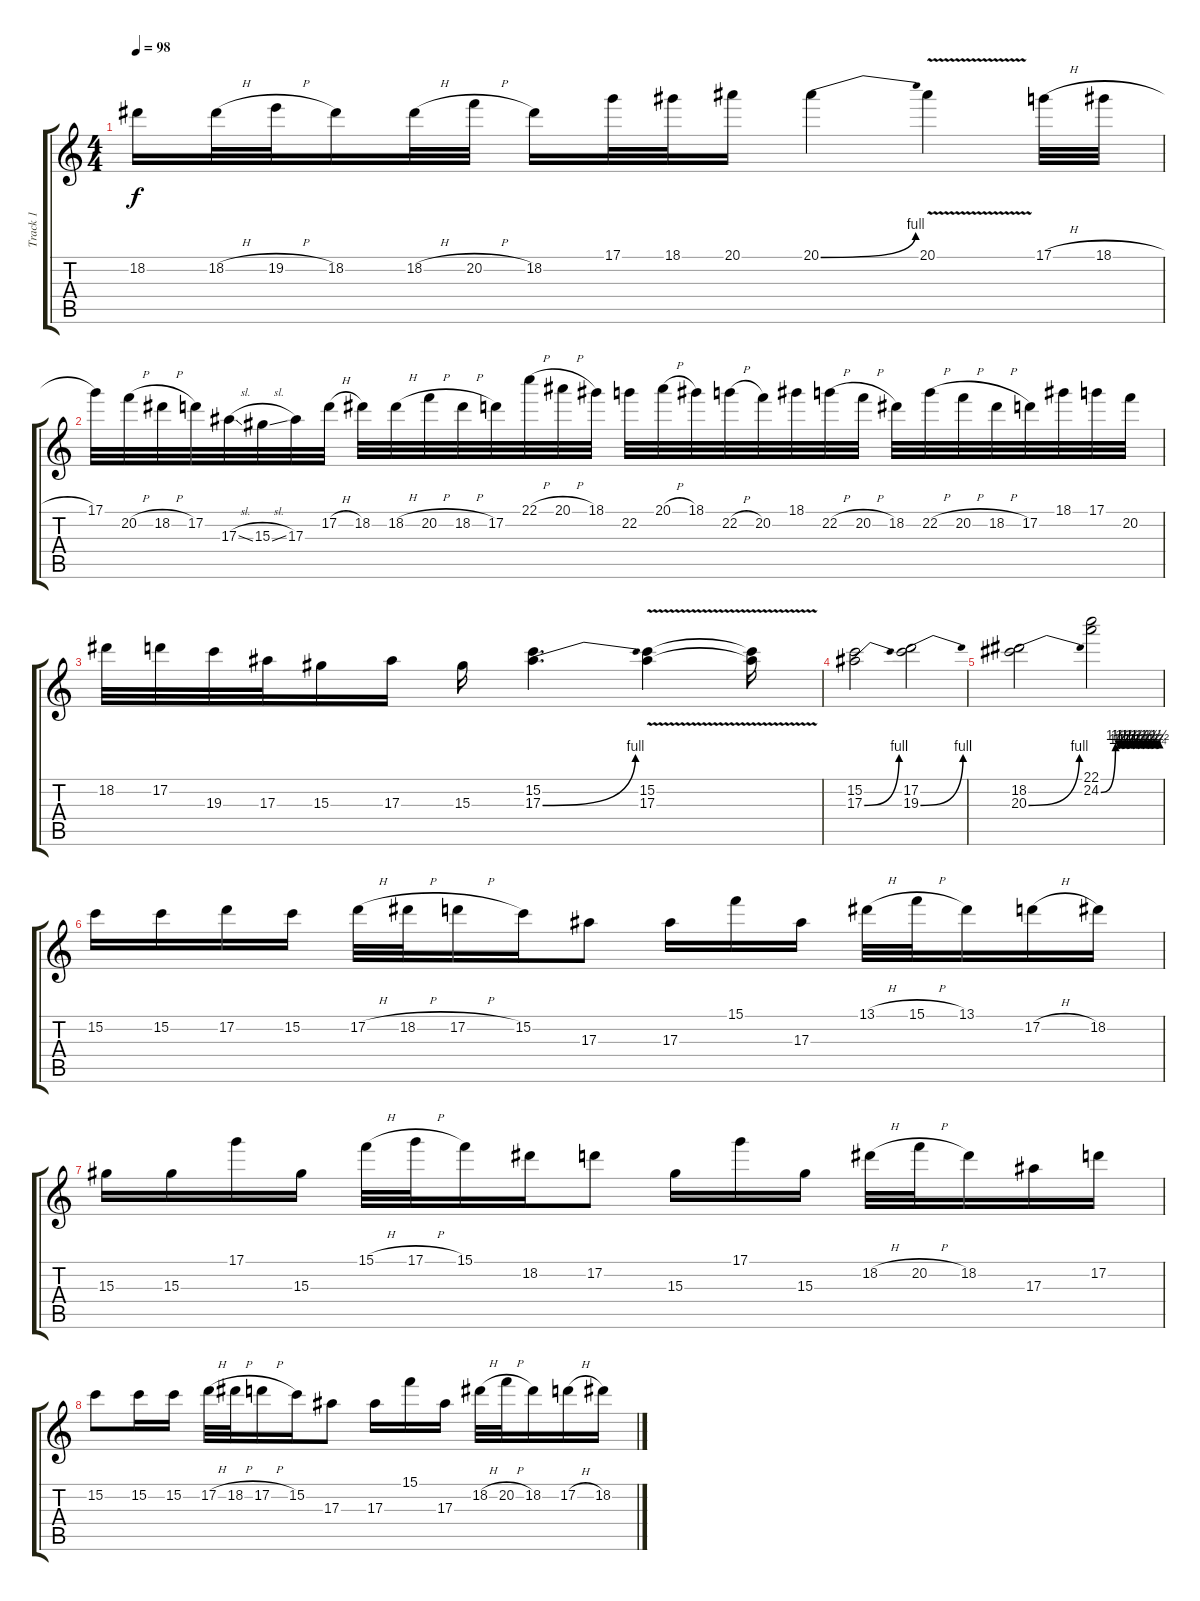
\track ("Track 1" "Track 1") {instrument overdrivenguitar}
\staff {score tabs}
\tuning (D4 A3 F3 C3 G2 C2) {hide}
\ts (4 4)
\tempo 98
\clef g2
\ks c
18.2{t}.16{dy f} 18.2{h}.32 19.2{h}.32 18.2.16 18.2{h}.32 20.2{h}.32 18.2.16 17.1.32 18.1.32 20.1.16 20.1{be (bend 0 0 60 4)}.4 20.1{v}.4 17.1{h}.32 18.1{h}.32 |
17.1.32 20.2{h}.32 18.2{h}.32 17.2.32 17.3{sl}.32 15.3{sl}.32 17.3.32 17.2{h}.32 18.2.32 18.2{h}.32 20.2{h}.32 18.2{h}.32 17.2.32 22.1{h}.32 20.1{h}.32 18.1.32 22.2.32 20.1{h}.32 18.1.32 22.2{h}.32 20.2.32 18.1.32 22.2{h}.32 20.2{h}.32 18.2.32 22.2{h}.32 20.2{h}.32 18.2{h}.32 17.2.32 18.1.32 17.1.32 20.2.32 |
18.2.32 17.2.32 19.3.32 17.3.32 15.3.16 17.3.16 15.3.16 (15.2 17.3{be (bend 0 0 60 4)}).4{d} (15.2 17.3{v}).4 (15.2{t} 17.3{t}).16 |
(15.2 17.3{be (bend 0 0 60 4)}).2 (17.2 19.3{be (bend 0 0 60 4)}).2 |
(18.2 20.3{be (bend 0 0 60 4)}).2 (22.1 24.2{be (custom 0 0 15 6 18 5 20 6 22 5 25 6 27 5 30 6 33 5 35 6 38 5 40 6 43 5 45 6 48 5 50 6 52 5 54 6 57 5 60 6)}).2 |
15.2.16 15.2.16 17.2.16 15.2.16 17.2{h}.32 18.2{h}.32 17.2{h}.16 15.2.16 17.3.8 17.3.16 15.1.16 17.3.16 13.1{h}.32 15.1{h}.32 13.1.16 17.2{h}.16 18.2.16 |
15.3.16 15.3.16 17.1.16 15.3.16 15.1{h}.32 17.1{h}.32 15.1.16 18.2.16 17.2.8 15.3.16 17.1.16 15.3.16 18.2{h}.32 20.2{h}.32 18.2.16 17.3.16 17.2.16 |
15.2.8 15.2.16 15.2.16 17.2{h}.32 18.2{h}.32 17.2{h}.16 15.2.16 17.3.8 17.3.16 15.1.16 17.3.16 18.2{h}.32 20.2{h}.32 18.2.16 17.2{h}.16 18.2.16
